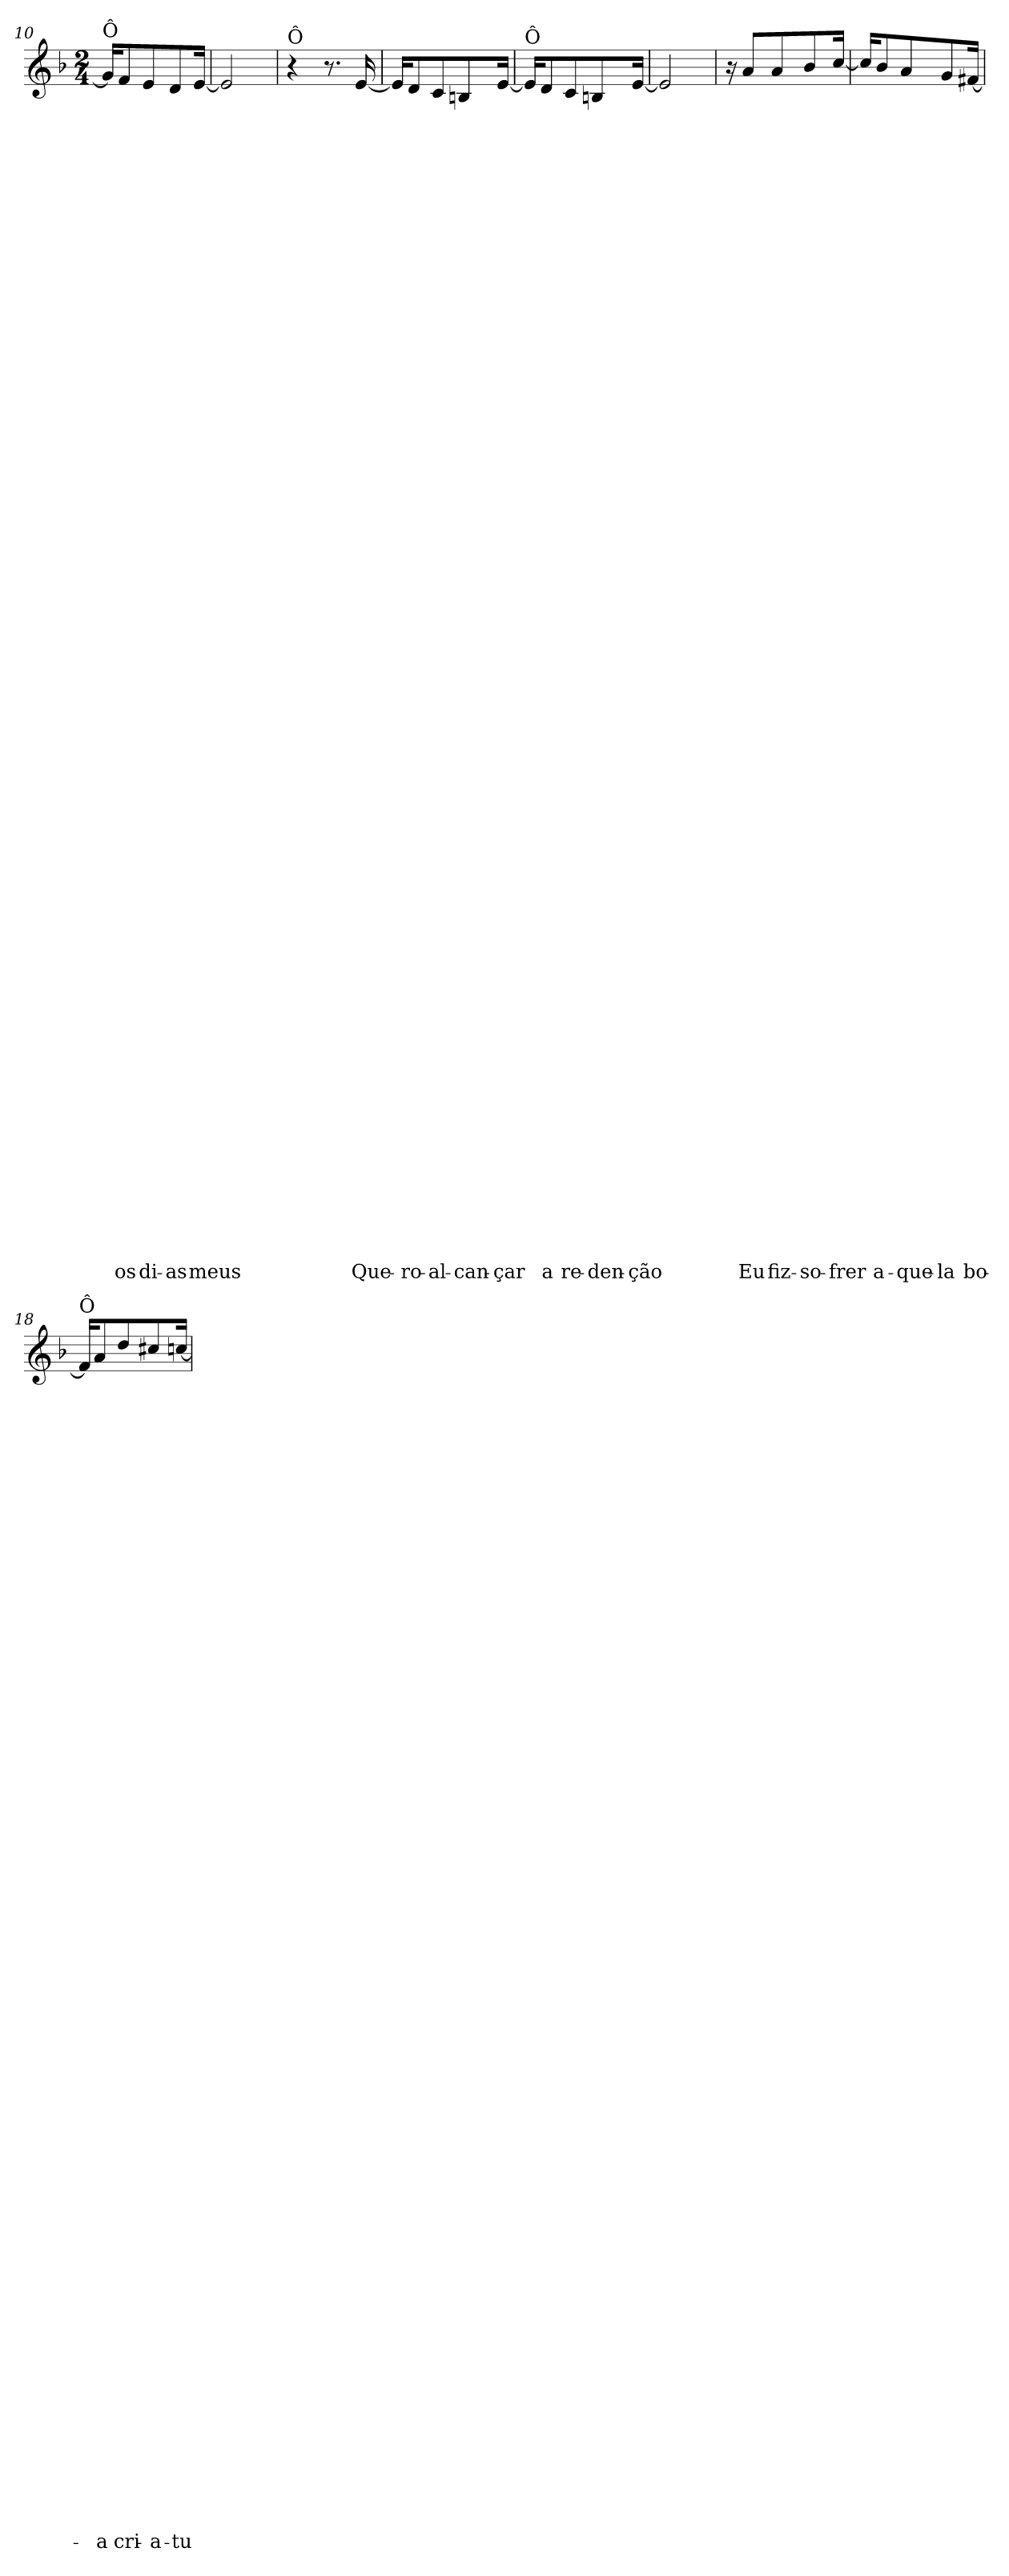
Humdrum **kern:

**kern	**text	**text	**text	**text	**text	**text	**text	**text	**text	**text	**text	**text	**text	**text	**text	**text	**text	**text	**text	**text	**text	**text	**text	**text	**text	**text	**text	**text	**text	**text	**text	**text	**text	**text	**text	**text	**text	**text	**text	**text	**text	**text	**text	**text	**text	**text	**text	**text	**text	**text	**text	**text	**text	**text	**text	**text	**text	**text	**text	**text	**text
*part1	*part1	*part1	*part1	*part1	*part1	*part1	*part1	*part1	*part1	*part1	*part1	*part1	*part1	*part1	*part1	*part1	*part1	*part1	*part1	*part1	*part1	*part1	*part1	*part1	*part1	*part1	*part1	*part1	*part1	*part1	*part1	*part1	*part1	*part1	*part1	*part1	*part1	*part1	*part1	*part1	*part1	*part1	*part1	*part1	*part1	*part1	*part1	*part1	*part1	*part1	*part1	*part1	*part1	*part1	*part1	*part1	*part1	*part1	*part1	*part1	*part1
*staff1	*staff1	*staff1	*staff1	*staff1	*staff1	*staff1	*staff1	*staff1	*staff1	*staff1	*staff1	*staff1	*staff1	*staff1	*staff1	*staff1	*staff1	*staff1	*staff1	*staff1	*staff1	*staff1	*staff1	*staff1	*staff1	*staff1	*staff1	*staff1	*staff1	*staff1	*staff1	*staff1	*staff1	*staff1	*staff1	*staff1	*staff1	*staff1	*staff1	*staff1	*staff1	*staff1	*staff1	*staff1	*staff1	*staff1	*staff1	*staff1	*staff1	*staff1	*staff1	*staff1	*staff1	*staff1	*staff1	*staff1	*staff1	*staff1	*staff1	*staff1	*staff1
*clefG2	*	*	*	*	*	*	*	*	*	*	*	*	*	*	*	*	*	*	*	*	*	*	*	*	*	*	*	*	*	*	*	*	*	*	*	*	*	*	*	*	*	*	*	*	*	*	*	*	*	*	*	*	*	*	*	*	*	*	*	*	*
*k[b-]	*	*	*	*	*	*	*	*	*	*	*	*	*	*	*	*	*	*	*	*	*	*	*	*	*	*	*	*	*	*	*	*	*	*	*	*	*	*	*	*	*	*	*	*	*	*	*	*	*	*	*	*	*	*	*	*	*	*	*	*	*
*d:	*	*	*	*	*	*	*	*	*	*	*	*	*	*	*	*	*	*	*	*	*	*	*	*	*	*	*	*	*	*	*	*	*	*	*	*	*	*	*	*	*	*	*	*	*	*	*	*	*	*	*	*	*	*	*	*	*	*	*	*	*
*M2/4	*	*	*	*	*	*	*	*	*	*	*	*	*	*	*	*	*	*	*	*	*	*	*	*	*	*	*	*	*	*	*	*	*	*	*	*	*	*	*	*	*	*	*	*	*	*	*	*	*	*	*	*	*	*	*	*	*	*	*	*	*
=10	=10	=10	=10	=10	=10	=10	=10	=10	=10	=10	=10	=10	=10	=10	=10	=10	=10	=10	=10	=10	=10	=10	=10	=10	=10	=10	=10	=10	=10	=10	=10	=10	=10	=10	=10	=10	=10	=10	=10	=10	=10	=10	=10	=10	=10	=10	=10	=10	=10	=10	=10	=10	=10	=10	=10	=10	=10	=10	=10	=10	=10
!LO:TX:a:t=Ô	!	!	!	!	!	!	!	!	!	!	!	!	!	!	!	!	!	!	!	!	!	!	!	!	!	!	!	!	!	!	!	!	!	!	!	!	!	!	!	!	!	!	!	!	!	!	!	!	!	!	!	!	!	!	!	!	!	!	!	!	!
16g/KL]	.	.	.	.	.	.	.	.	.	.	.	.	.	.	.	.	.	.	.	.	.	.	.	.	.	.	.	.	.	.	.	.	.	.	.	.	.	.	.	.	.	.	.	.	.	.	.	.	.	.	.	.	.	.	.	.	.	.	.	.	.
!	!	!	!	!	!	!	!	!	!	!	!	!	!	!	!	!	!	!	!	!	!	!	!	!	!	!	!	!	!	!	!	!	!	!	!	!	!	!	!	!	!	!	!	!	!	!	!	!	!	!	!	!	!	!	!	!	!	!	!	!	!LO:LY:b
8f/	.	.	.	.	.	.	.	.	.	.	.	.	.	.	.	.	.	.	.	.	.	.	.	.	.	.	.	.	.	.	.	.	.	.	.	.	.	.	.	.	.	.	.	.	.	.	.	.	.	.	.	.	.	.	.	.	.	.	.	.	os
!	!	!	!	!	!	!	!	!	!	!	!	!	!	!	!	!	!	!	!	!	!	!	!	!	!	!	!	!	!	!	!	!	!	!	!	!	!	!	!	!	!	!	!	!	!	!	!	!	!	!	!	!	!	!	!	!	!	!	!	!	!LO:LY:b
8e/	.	.	.	.	.	.	.	.	.	.	.	.	.	.	.	.	.	.	.	.	.	.	.	.	.	.	.	.	.	.	.	.	.	.	.	.	.	.	.	.	.	.	.	.	.	.	.	.	.	.	.	.	.	.	.	.	.	.	.	.	di-
!	!	!	!	!	!	!	!	!	!	!	!	!	!	!	!	!	!	!	!	!	!	!	!	!	!	!	!	!	!	!	!	!	!	!	!	!	!	!	!	!	!	!	!	!	!	!	!	!	!	!	!	!	!	!	!	!	!	!	!	!	!LO:LY:b
8d/	.	.	.	.	.	.	.	.	.	.	.	.	.	.	.	.	.	.	.	.	.	.	.	.	.	.	.	.	.	.	.	.	.	.	.	.	.	.	.	.	.	.	.	.	.	.	.	.	.	.	.	.	.	.	.	.	.	.	.	.	-as
!	!	!	!	!	!	!	!	!	!	!	!	!	!	!	!	!	!	!	!	!	!	!	!	!	!	!	!	!	!	!	!	!	!	!	!	!	!	!	!	!	!	!	!	!	!	!	!	!	!	!	!	!	!	!	!	!	!	!	!	!	!LO:LY:b
[16e/Jk	.	.	.	.	.	.	.	.	.	.	.	.	.	.	.	.	.	.	.	.	.	.	.	.	.	.	.	.	.	.	.	.	.	.	.	.	.	.	.	.	.	.	.	.	.	.	.	.	.	.	.	.	.	.	.	.	.	.	.	.	meus
=11	=11	=11	=11	=11	=11	=11	=11	=11	=11	=11	=11	=11	=11	=11	=11	=11	=11	=11	=11	=11	=11	=11	=11	=11	=11	=11	=11	=11	=11	=11	=11	=11	=11	=11	=11	=11	=11	=11	=11	=11	=11	=11	=11	=11	=11	=11	=11	=11	=11	=11	=11	=11	=11	=11	=11	=11	=11	=11	=11	=11	=11
2e/]	.	.	.	.	.	.	.	.	.	.	.	.	.	.	.	.	.	.	.	.	.	.	.	.	.	.	.	.	.	.	.	.	.	.	.	.	.	.	.	.	.	.	.	.	.	.	.	.	.	.	.	.	.	.	.	.	.	.	.	.	.
=12	=12	=12	=12	=12	=12	=12	=12	=12	=12	=12	=12	=12	=12	=12	=12	=12	=12	=12	=12	=12	=12	=12	=12	=12	=12	=12	=12	=12	=12	=12	=12	=12	=12	=12	=12	=12	=12	=12	=12	=12	=12	=12	=12	=12	=12	=12	=12	=12	=12	=12	=12	=12	=12	=12	=12	=12	=12	=12	=12	=12	=12
!LO:TX:a:t=Ô	!	!	!	!	!	!	!	!	!	!	!	!	!	!	!	!	!	!	!	!	!	!	!	!	!	!	!	!	!	!	!	!	!	!	!	!	!	!	!	!	!	!	!	!	!	!	!	!	!	!	!	!	!	!	!	!	!	!	!	!	!
4r	.	.	.	.	.	.	.	.	.	.	.	.	.	.	.	.	.	.	.	.	.	.	.	.	.	.	.	.	.	.	.	.	.	.	.	.	.	.	.	.	.	.	.	.	.	.	.	.	.	.	.	.	.	.	.	.	.	.	.	.	.
8.r	.	.	.	.	.	.	.	.	.	.	.	.	.	.	.	.	.	.	.	.	.	.	.	.	.	.	.	.	.	.	.	.	.	.	.	.	.	.	.	.	.	.	.	.	.	.	.	.	.	.	.	.	.	.	.	.	.	.	.	.	.
!	!	!	!	!	!	!	!	!	!	!	!	!	!	!	!	!	!	!	!	!	!	!	!	!	!	!	!	!	!	!	!	!	!	!	!	!	!	!	!	!	!	!	!	!	!	!	!	!	!	!	!	!	!	!	!	!	!	!	!	!	!LO:LY:b
[16e/	.	.	.	.	.	.	.	.	.	.	.	.	.	.	.	.	.	.	.	.	.	.	.	.	.	.	.	.	.	.	.	.	.	.	.	.	.	.	.	.	.	.	.	.	.	.	.	.	.	.	.	.	.	.	.	.	.	.	.	.	Que-
!!LO:LB:g=z
=13	=13	=13	=13	=13	=13	=13	=13	=13	=13	=13	=13	=13	=13	=13	=13	=13	=13	=13	=13	=13	=13	=13	=13	=13	=13	=13	=13	=13	=13	=13	=13	=13	=13	=13	=13	=13	=13	=13	=13	=13	=13	=13	=13	=13	=13	=13	=13	=13	=13	=13	=13	=13	=13	=13	=13	=13	=13	=13	=13	=13	=13
16e/KL]	.	.	.	.	.	.	.	.	.	.	.	.	.	.	.	.	.	.	.	.	.	.	.	.	.	.	.	.	.	.	.	.	.	.	.	.	.	.	.	.	.	.	.	.	.	.	.	.	.	.	.	.	.	.	.	.	.	.	.	.	.
!	!	!	!	!	!	!	!	!	!	!	!	!	!	!	!	!	!	!	!	!	!	!	!	!	!	!	!	!	!	!	!	!	!	!	!	!	!	!	!	!	!	!	!	!	!	!	!	!	!	!	!	!	!	!	!	!	!	!	!	!	!LO:LY:b
8d/	.	.	.	.	.	.	.	.	.	.	.	.	.	.	.	.	.	.	.	.	.	.	.	.	.	.	.	.	.	.	.	.	.	.	.	.	.	.	.	.	.	.	.	.	.	.	.	.	.	.	.	.	.	.	.	.	.	.	.	.	-ro-
!	!	!	!	!	!	!	!	!	!	!	!	!	!	!	!	!	!	!	!	!	!	!	!	!	!	!	!	!	!	!	!	!	!	!	!	!	!	!	!	!	!	!	!	!	!	!	!	!	!	!	!	!	!	!	!	!	!	!	!	!	!LO:LY:b
8c/	.	.	.	.	.	.	.	.	.	.	.	.	.	.	.	.	.	.	.	.	.	.	.	.	.	.	.	.	.	.	.	.	.	.	.	.	.	.	.	.	.	.	.	.	.	.	.	.	.	.	.	.	.	.	.	.	.	.	.	.	-al-
!	!	!	!	!	!	!	!	!	!	!	!	!	!	!	!	!	!	!	!	!	!	!	!	!	!	!	!	!	!	!	!	!	!	!	!	!	!	!	!	!	!	!	!	!	!	!	!	!	!	!	!	!	!	!	!	!	!	!	!	!	!LO:LY:b
8Bn/	.	.	.	.	.	.	.	.	.	.	.	.	.	.	.	.	.	.	.	.	.	.	.	.	.	.	.	.	.	.	.	.	.	.	.	.	.	.	.	.	.	.	.	.	.	.	.	.	.	.	.	.	.	.	.	.	.	.	.	.	-can-
!	!	!	!	!	!	!	!	!	!	!	!	!	!	!	!	!	!	!	!	!	!	!	!	!	!	!	!	!	!	!	!	!	!	!	!	!	!	!	!	!	!	!	!	!	!	!	!	!	!	!	!	!	!	!	!	!	!	!	!	!	!LO:LY:b
[16e/Jk	.	.	.	.	.	.	.	.	.	.	.	.	.	.	.	.	.	.	.	.	.	.	.	.	.	.	.	.	.	.	.	.	.	.	.	.	.	.	.	.	.	.	.	.	.	.	.	.	.	.	.	.	.	.	.	.	.	.	.	.	-çar
=14	=14	=14	=14	=14	=14	=14	=14	=14	=14	=14	=14	=14	=14	=14	=14	=14	=14	=14	=14	=14	=14	=14	=14	=14	=14	=14	=14	=14	=14	=14	=14	=14	=14	=14	=14	=14	=14	=14	=14	=14	=14	=14	=14	=14	=14	=14	=14	=14	=14	=14	=14	=14	=14	=14	=14	=14	=14	=14	=14	=14	=14
!LO:TX:a:t=Ô	!	!	!	!	!	!	!	!	!	!	!	!	!	!	!	!	!	!	!	!	!	!	!	!	!	!	!	!	!	!	!	!	!	!	!	!	!	!	!	!	!	!	!	!	!	!	!	!	!	!	!	!	!	!	!	!	!	!	!	!	!
16e/KL]	.	.	.	.	.	.	.	.	.	.	.	.	.	.	.	.	.	.	.	.	.	.	.	.	.	.	.	.	.	.	.	.	.	.	.	.	.	.	.	.	.	.	.	.	.	.	.	.	.	.	.	.	.	.	.	.	.	.	.	.	.
!	!	!	!	!	!	!	!	!	!	!	!	!	!	!	!	!	!	!	!	!	!	!	!	!	!	!	!	!	!	!	!	!	!	!	!	!	!	!	!	!	!	!	!	!	!	!	!	!	!	!	!	!	!	!	!	!	!	!	!	!	!LO:LY:b
8d/	.	.	.	.	.	.	.	.	.	.	.	.	.	.	.	.	.	.	.	.	.	.	.	.	.	.	.	.	.	.	.	.	.	.	.	.	.	.	.	.	.	.	.	.	.	.	.	.	.	.	.	.	.	.	.	.	.	.	.	.	a
!	!	!	!	!	!	!	!	!	!	!	!	!	!	!	!	!	!	!	!	!	!	!	!	!	!	!	!	!	!	!	!	!	!	!	!	!	!	!	!	!	!	!	!	!	!	!	!	!	!	!	!	!	!	!	!	!	!	!	!	!	!LO:LY:b
8c/	.	.	.	.	.	.	.	.	.	.	.	.	.	.	.	.	.	.	.	.	.	.	.	.	.	.	.	.	.	.	.	.	.	.	.	.	.	.	.	.	.	.	.	.	.	.	.	.	.	.	.	.	.	.	.	.	.	.	.	.	re-
!	!	!	!	!	!	!	!	!	!	!	!	!	!	!	!	!	!	!	!	!	!	!	!	!	!	!	!	!	!	!	!	!	!	!	!	!	!	!	!	!	!	!	!	!	!	!	!	!	!	!	!	!	!	!	!	!	!	!	!	!	!LO:LY:b
8Bn/	.	.	.	.	.	.	.	.	.	.	.	.	.	.	.	.	.	.	.	.	.	.	.	.	.	.	.	.	.	.	.	.	.	.	.	.	.	.	.	.	.	.	.	.	.	.	.	.	.	.	.	.	.	.	.	.	.	.	.	.	-den-
!	!	!	!	!	!	!	!	!	!	!	!	!	!	!	!	!	!	!	!	!	!	!	!	!	!	!	!	!	!	!	!	!	!	!	!	!	!	!	!	!	!	!	!	!	!	!	!	!	!	!	!	!	!	!	!	!	!	!	!	!	!LO:LY:b
[16e/Jk	.	.	.	.	.	.	.	.	.	.	.	.	.	.	.	.	.	.	.	.	.	.	.	.	.	.	.	.	.	.	.	.	.	.	.	.	.	.	.	.	.	.	.	.	.	.	.	.	.	.	.	.	.	.	.	.	.	.	.	.	-ção
=15	=15	=15	=15	=15	=15	=15	=15	=15	=15	=15	=15	=15	=15	=15	=15	=15	=15	=15	=15	=15	=15	=15	=15	=15	=15	=15	=15	=15	=15	=15	=15	=15	=15	=15	=15	=15	=15	=15	=15	=15	=15	=15	=15	=15	=15	=15	=15	=15	=15	=15	=15	=15	=15	=15	=15	=15	=15	=15	=15	=15	=15
2e/]	.	.	.	.	.	.	.	.	.	.	.	.	.	.	.	.	.	.	.	.	.	.	.	.	.	.	.	.	.	.	.	.	.	.	.	.	.	.	.	.	.	.	.	.	.	.	.	.	.	.	.	.	.	.	.	.	.	.	.	.	.
=16	=16	=16	=16	=16	=16	=16	=16	=16	=16	=16	=16	=16	=16	=16	=16	=16	=16	=16	=16	=16	=16	=16	=16	=16	=16	=16	=16	=16	=16	=16	=16	=16	=16	=16	=16	=16	=16	=16	=16	=16	=16	=16	=16	=16	=16	=16	=16	=16	=16	=16	=16	=16	=16	=16	=16	=16	=16	=16	=16	=16	=16
16r	.	.	.	.	.	.	.	.	.	.	.	.	.	.	.	.	.	.	.	.	.	.	.	.	.	.	.	.	.	.	.	.	.	.	.	.	.	.	.	.	.	.	.	.	.	.	.	.	.	.	.	.	.	.	.	.	.	.	.	.	.
!	!	!	!	!	!	!	!	!	!	!	!	!	!	!	!	!	!	!	!	!	!	!	!	!	!	!	!	!	!	!	!	!	!	!	!	!	!	!	!	!	!	!	!	!	!	!	!	!	!	!	!	!	!	!	!	!	!	!	!	!	!LO:LY:b
8a/L	.	.	.	.	.	.	.	.	.	.	.	.	.	.	.	.	.	.	.	.	.	.	.	.	.	.	.	.	.	.	.	.	.	.	.	.	.	.	.	.	.	.	.	.	.	.	.	.	.	.	.	.	.	.	.	.	.	.	.	.	Eu
!	!	!	!	!	!	!	!	!	!	!	!	!	!	!	!	!	!	!	!	!	!	!	!	!	!	!	!	!	!	!	!	!	!	!	!	!	!	!	!	!	!	!	!	!	!	!	!	!	!	!	!	!	!	!	!	!	!	!	!	!	!LO:LY:b
8a/	.	.	.	.	.	.	.	.	.	.	.	.	.	.	.	.	.	.	.	.	.	.	.	.	.	.	.	.	.	.	.	.	.	.	.	.	.	.	.	.	.	.	.	.	.	.	.	.	.	.	.	.	.	.	.	.	.	.	.	.	fiz-
!	!	!	!	!	!	!	!	!	!	!	!	!	!	!	!	!	!	!	!	!	!	!	!	!	!	!	!	!	!	!	!	!	!	!	!	!	!	!	!	!	!	!	!	!	!	!	!	!	!	!	!	!	!	!	!	!	!	!	!	!	!LO:LY:b
8b-/	.	.	.	.	.	.	.	.	.	.	.	.	.	.	.	.	.	.	.	.	.	.	.	.	.	.	.	.	.	.	.	.	.	.	.	.	.	.	.	.	.	.	.	.	.	.	.	.	.	.	.	.	.	.	.	.	.	.	.	.	-so-
!	!	!	!	!	!	!	!	!	!	!	!	!	!	!	!	!	!	!	!	!	!	!	!	!	!	!	!	!	!	!	!	!	!	!	!	!	!	!	!	!	!	!	!	!	!	!	!	!	!	!	!	!	!	!	!	!	!	!	!	!	!LO:LY:b
[16cc/Jk	.	.	.	.	.	.	.	.	.	.	.	.	.	.	.	.	.	.	.	.	.	.	.	.	.	.	.	.	.	.	.	.	.	.	.	.	.	.	.	.	.	.	.	.	.	.	.	.	.	.	.	.	.	.	.	.	.	.	.	.	-frer
=17	=17	=17	=17	=17	=17	=17	=17	=17	=17	=17	=17	=17	=17	=17	=17	=17	=17	=17	=17	=17	=17	=17	=17	=17	=17	=17	=17	=17	=17	=17	=17	=17	=17	=17	=17	=17	=17	=17	=17	=17	=17	=17	=17	=17	=17	=17	=17	=17	=17	=17	=17	=17	=17	=17	=17	=17	=17	=17	=17	=17	=17
16cc/KL]	.	.	.	.	.	.	.	.	.	.	.	.	.	.	.	.	.	.	.	.	.	.	.	.	.	.	.	.	.	.	.	.	.	.	.	.	.	.	.	.	.	.	.	.	.	.	.	.	.	.	.	.	.	.	.	.	.	.	.	.	.
!	!	!	!	!	!	!	!	!	!	!	!	!	!	!	!	!	!	!	!	!	!	!	!	!	!	!	!	!	!	!	!	!	!	!	!	!	!	!	!	!	!	!	!	!	!	!	!	!	!	!	!	!	!	!	!	!	!	!	!	!	!LO:LY:b
8b-/	.	.	.	.	.	.	.	.	.	.	.	.	.	.	.	.	.	.	.	.	.	.	.	.	.	.	.	.	.	.	.	.	.	.	.	.	.	.	.	.	.	.	.	.	.	.	.	.	.	.	.	.	.	.	.	.	.	.	.	.	a-
!	!	!	!	!	!	!	!	!	!	!	!	!	!	!	!	!	!	!	!	!	!	!	!	!	!	!	!	!	!	!	!	!	!	!	!	!	!	!	!	!	!	!	!	!	!	!	!	!	!	!	!	!	!	!	!	!	!	!	!	!	!LO:LY:b
8a/	.	.	.	.	.	.	.	.	.	.	.	.	.	.	.	.	.	.	.	.	.	.	.	.	.	.	.	.	.	.	.	.	.	.	.	.	.	.	.	.	.	.	.	.	.	.	.	.	.	.	.	.	.	.	.	.	.	.	.	.	-que-
!	!	!	!	!	!	!	!	!	!	!	!	!	!	!	!	!	!	!	!	!	!	!	!	!	!	!	!	!	!	!	!	!	!	!	!	!	!	!	!	!	!	!	!	!	!	!	!	!	!	!	!	!	!	!	!	!	!	!	!	!	!LO:LY:b
8g/	.	.	.	.	.	.	.	.	.	.	.	.	.	.	.	.	.	.	.	.	.	.	.	.	.	.	.	.	.	.	.	.	.	.	.	.	.	.	.	.	.	.	.	.	.	.	.	.	.	.	.	.	.	.	.	.	.	.	.	.	-la
!	!	!	!	!	!	!	!	!	!	!	!	!	!	!	!	!	!	!	!	!	!	!	!	!	!	!	!	!	!	!	!	!	!	!	!	!	!	!	!	!	!	!	!	!	!	!	!	!	!	!	!	!	!	!	!	!	!	!	!	!	!LO:LY:b
[16f#X/Jk	.	.	.	.	.	.	.	.	.	.	.	.	.	.	.	.	.	.	.	.	.	.	.	.	.	.	.	.	.	.	.	.	.	.	.	.	.	.	.	.	.	.	.	.	.	.	.	.	.	.	.	.	.	.	.	.	.	.	.	.	bo-
=18	=18	=18	=18	=18	=18	=18	=18	=18	=18	=18	=18	=18	=18	=18	=18	=18	=18	=18	=18	=18	=18	=18	=18	=18	=18	=18	=18	=18	=18	=18	=18	=18	=18	=18	=18	=18	=18	=18	=18	=18	=18	=18	=18	=18	=18	=18	=18	=18	=18	=18	=18	=18	=18	=18	=18	=18	=18	=18	=18	=18	=18
!LO:TX:a:t=Ô	!	!	!	!	!	!	!	!	!	!	!	!	!	!	!	!	!	!	!	!	!	!	!	!	!	!	!	!	!	!	!	!	!	!	!	!	!	!	!	!	!	!	!	!	!	!	!	!	!	!	!	!	!	!	!	!	!	!	!	!	!
16f#/KL]	.	.	.	.	.	.	.	.	.	.	.	.	.	.	.	.	.	.	.	.	.	.	.	.	.	.	.	.	.	.	.	.	.	.	.	.	.	.	.	.	.	.	.	.	.	.	.	.	.	.	.	.	.	.	.	.	.	.	.	.	.
!	!	!	!	!	!	!	!	!	!	!	!	!	!	!	!	!	!	!	!	!	!	!	!	!	!	!	!	!	!	!	!	!	!	!	!	!	!	!	!	!	!	!	!	!	!	!	!	!	!	!	!	!	!	!	!	!	!	!	!	!	!LO:LY:b
8a/	.	.	.	.	.	.	.	.	.	.	.	.	.	.	.	.	.	.	.	.	.	.	.	.	.	.	.	.	.	.	.	.	.	.	.	.	.	.	.	.	.	.	.	.	.	.	.	.	.	.	.	.	.	.	.	.	.	.	.	.	-a
!	!	!	!	!	!	!	!	!	!	!	!	!	!	!	!	!	!	!	!	!	!	!	!	!	!	!	!	!	!	!	!	!	!	!	!	!	!	!	!	!	!	!	!	!	!	!	!	!	!	!	!	!	!	!	!	!	!	!	!	!	!LO:LY:b
8dd/	.	.	.	.	.	.	.	.	.	.	.	.	.	.	.	.	.	.	.	.	.	.	.	.	.	.	.	.	.	.	.	.	.	.	.	.	.	.	.	.	.	.	.	.	.	.	.	.	.	.	.	.	.	.	.	.	.	.	.	.	cri-
!	!	!	!	!	!	!	!	!	!	!	!	!	!	!	!	!	!	!	!	!	!	!	!	!	!	!	!	!	!	!	!	!	!	!	!	!	!	!	!	!	!	!	!	!	!	!	!	!	!	!	!	!	!	!	!	!	!	!	!	!	!LO:LY:b
8cc#X/	.	.	.	.	.	.	.	.	.	.	.	.	.	.	.	.	.	.	.	.	.	.	.	.	.	.	.	.	.	.	.	.	.	.	.	.	.	.	.	.	.	.	.	.	.	.	.	.	.	.	.	.	.	.	.	.	.	.	.	.	-a-
!	!	!	!	!	!	!	!	!	!	!	!	!	!	!	!	!	!	!	!	!	!	!	!	!	!	!	!	!	!	!	!	!	!	!	!	!	!	!	!	!	!	!	!	!	!	!	!	!	!	!	!	!	!	!	!	!	!	!	!	!	!LO:LY:b
[16ccn/Jk	.	.	.	.	.	.	.	.	.	.	.	.	.	.	.	.	.	.	.	.	.	.	.	.	.	.	.	.	.	.	.	.	.	.	.	.	.	.	.	.	.	.	.	.	.	.	.	.	.	.	.	.	.	.	.	.	.	.	.	.	-tu-
=	=	=	=	=	=	=	=	=	=	=	=	=	=	=	=	=	=	=	=	=	=	=	=	=	=	=	=	=	=	=	=	=	=	=	=	=	=	=	=	=	=	=	=	=	=	=	=	=	=	=	=	=	=	=	=	=	=	=	=	=	=
*-	*-	*-	*-	*-	*-	*-	*-	*-	*-	*-	*-	*-	*-	*-	*-	*-	*-	*-	*-	*-	*-	*-	*-	*-	*-	*-	*-	*-	*-	*-	*-	*-	*-	*-	*-	*-	*-	*-	*-	*-	*-	*-	*-	*-	*-	*-	*-	*-	*-	*-	*-	*-	*-	*-	*-	*-	*-	*-	*-	*-	*-
